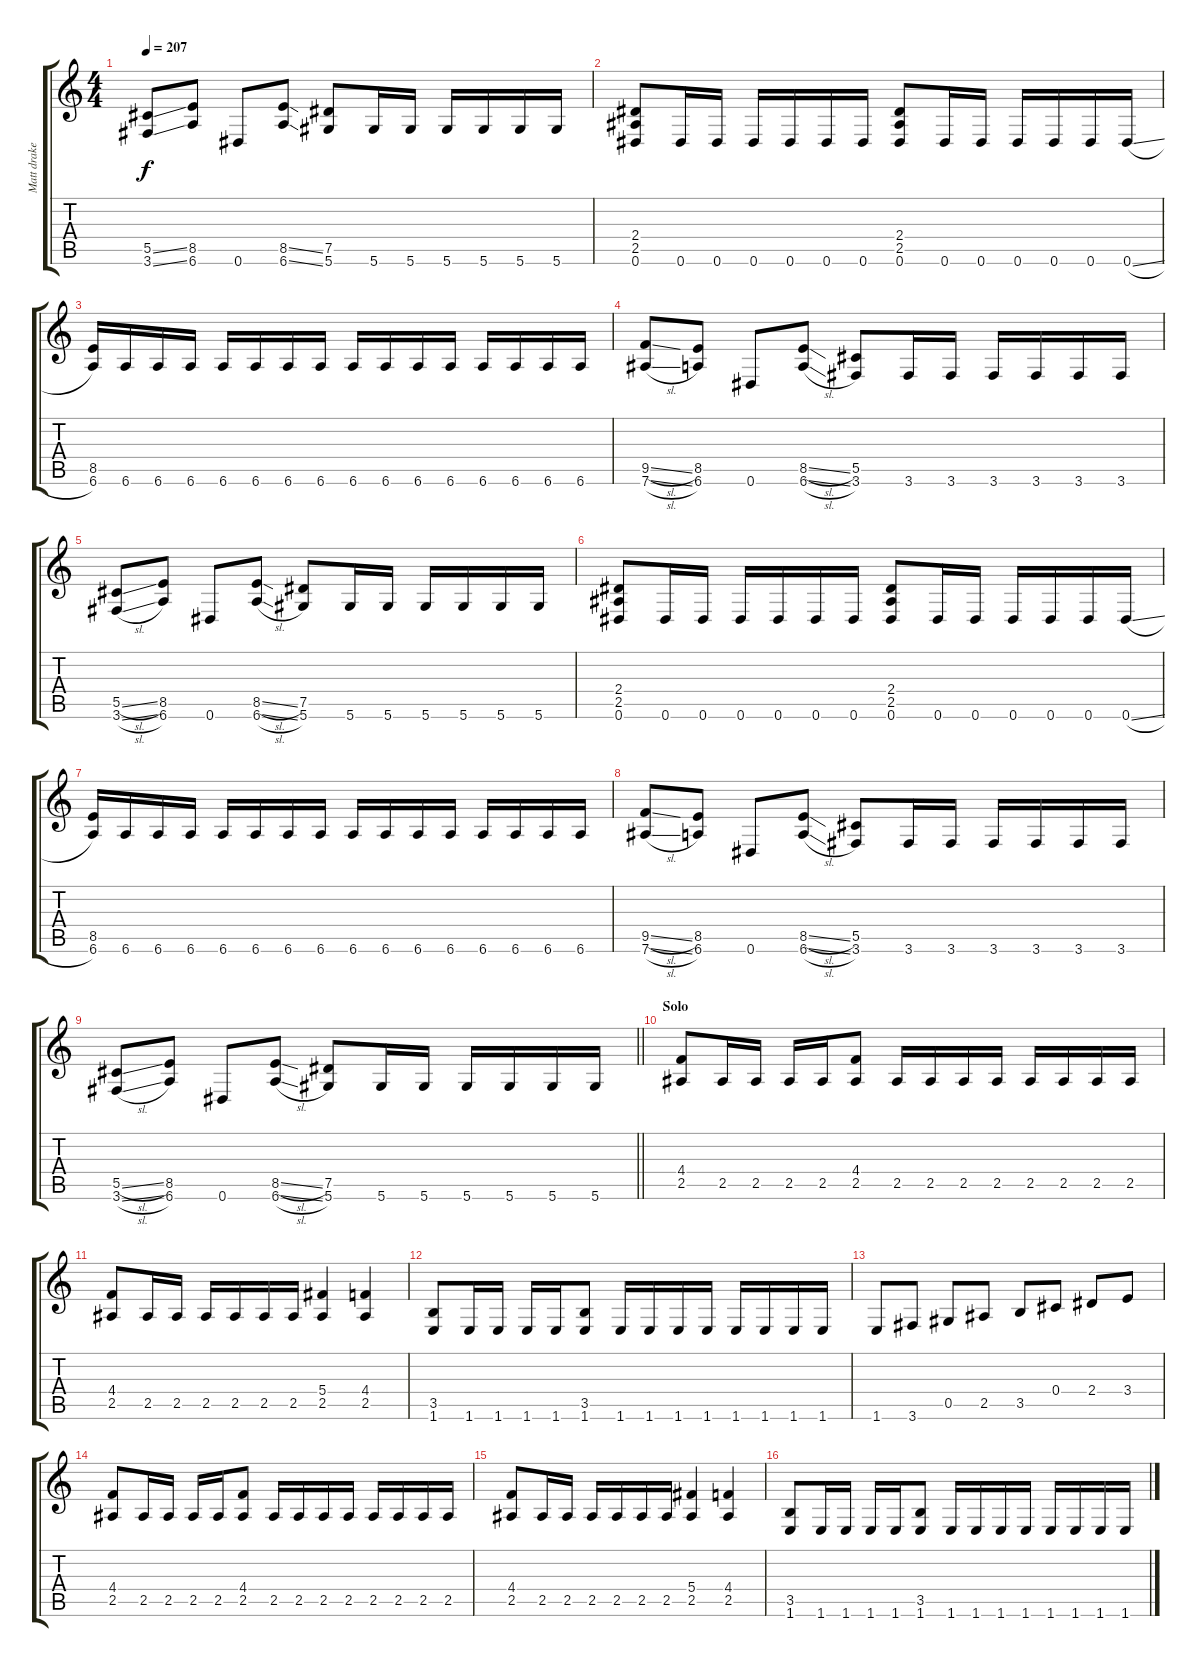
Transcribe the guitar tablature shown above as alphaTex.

\track ("Matt drake" "Matt drake") {instrument distortionguitar}
\staff {score tabs}
\tuning (Eb4 Bb3 Gb3 Db3 Ab2 Eb2) {hide}
\ts (4 4)
\tempo 207
\clef g2
\ks c
(5.5{ss} 3.6{ss}).8{dy f} (8.5 6.6).8 0.6.8 (8.5{ss} 6.6{ss}).8 (7.5 5.6).8 5.6.16 5.6.16 5.6.16 5.6.16 5.6.16 5.6.16 |
(2.4 2.5 0.6).8 0.6.16 0.6.16 0.6.16 0.6.16 0.6.16 0.6.16 (2.4 2.5 0.6).8 0.6.16 0.6.16 0.6.16 0.6.16 0.6.16 0.6{sl}.16 |
(8.5 6.6).16 6.6.16 6.6.16 6.6.16 6.6.16 6.6.16 6.6.16 6.6.16 6.6.16 6.6.16 6.6.16 6.6.16 6.6.16 6.6.16 6.6.16 6.6.16 |
(9.5{sl} 7.6{sl}).8 (8.5 6.6).8 0.6.8 (8.5{sl} 6.6{sl}).8 (5.5 3.6).8 3.6.16 3.6.16 3.6.16 3.6.16 3.6.16 3.6.16 |
(5.5{sl} 3.6{sl}).8 (8.5 6.6).8 0.6.8 (8.5{sl} 6.6{sl}).8 (7.5 5.6).8 5.6.16 5.6.16 5.6.16 5.6.16 5.6.16 5.6.16 |
(2.4 2.5 0.6).8 0.6.16 0.6.16 0.6.16 0.6.16 0.6.16 0.6.16 (2.4 2.5 0.6).8 0.6.16 0.6.16 0.6.16 0.6.16 0.6.16 0.6{sl}.16 |
(8.5 6.6).16 6.6.16 6.6.16 6.6.16 6.6.16 6.6.16 6.6.16 6.6.16 6.6.16 6.6.16 6.6.16 6.6.16 6.6.16 6.6.16 6.6.16 6.6.16 |
(9.5{sl} 7.6{sl}).8 (8.5 6.6).8 0.6.8 (8.5{sl} 6.6{sl}).8 (5.5 3.6).8 3.6.16 3.6.16 3.6.16 3.6.16 3.6.16 3.6.16 |
\barLineRight lightlight
(5.5{sl} 3.6{sl}).8 (8.5 6.6).8 0.6.8 (8.5{sl} 6.6{sl}).8 (7.5 5.6).8 5.6.16 5.6.16 5.6.16 5.6.16 5.6.16 5.6.16 |
\section ("" "Solo")
(4.4 2.5).8 2.5.16 2.5.16 2.5.16 2.5.16 (4.4 2.5).8 2.5.16 2.5.16 2.5.16 2.5.16 2.5.16 2.5.16 2.5.16 2.5.16 |
(4.4 2.5).8 2.5.16 2.5.16 2.5.16 2.5.16 2.5.16 2.5.16 (5.4 2.5).4 (4.4 2.5).4 |
(3.5 1.6).8 1.6.16 1.6.16 1.6.16 1.6.16 (3.5 1.6).8 1.6.16 1.6.16 1.6.16 1.6.16 1.6.16 1.6.16 1.6.16 1.6.16 |
1.6.8 3.6.8 0.5.8 2.5.8 3.5.8 0.4.8 2.4.8 3.4.8 |
(4.4 2.5).8 2.5.16 2.5.16 2.5.16 2.5.16 (4.4 2.5).8 2.5.16 2.5.16 2.5.16 2.5.16 2.5.16 2.5.16 2.5.16 2.5.16 |
(4.4 2.5).8 2.5.16 2.5.16 2.5.16 2.5.16 2.5.16 2.5.16 (5.4 2.5).4 (4.4 2.5).4 |
(3.5 1.6).8 1.6.16 1.6.16 1.6.16 1.6.16 (3.5 1.6).8 1.6.16 1.6.16 1.6.16 1.6.16 1.6.16 1.6.16 1.6.16 1.6.16
